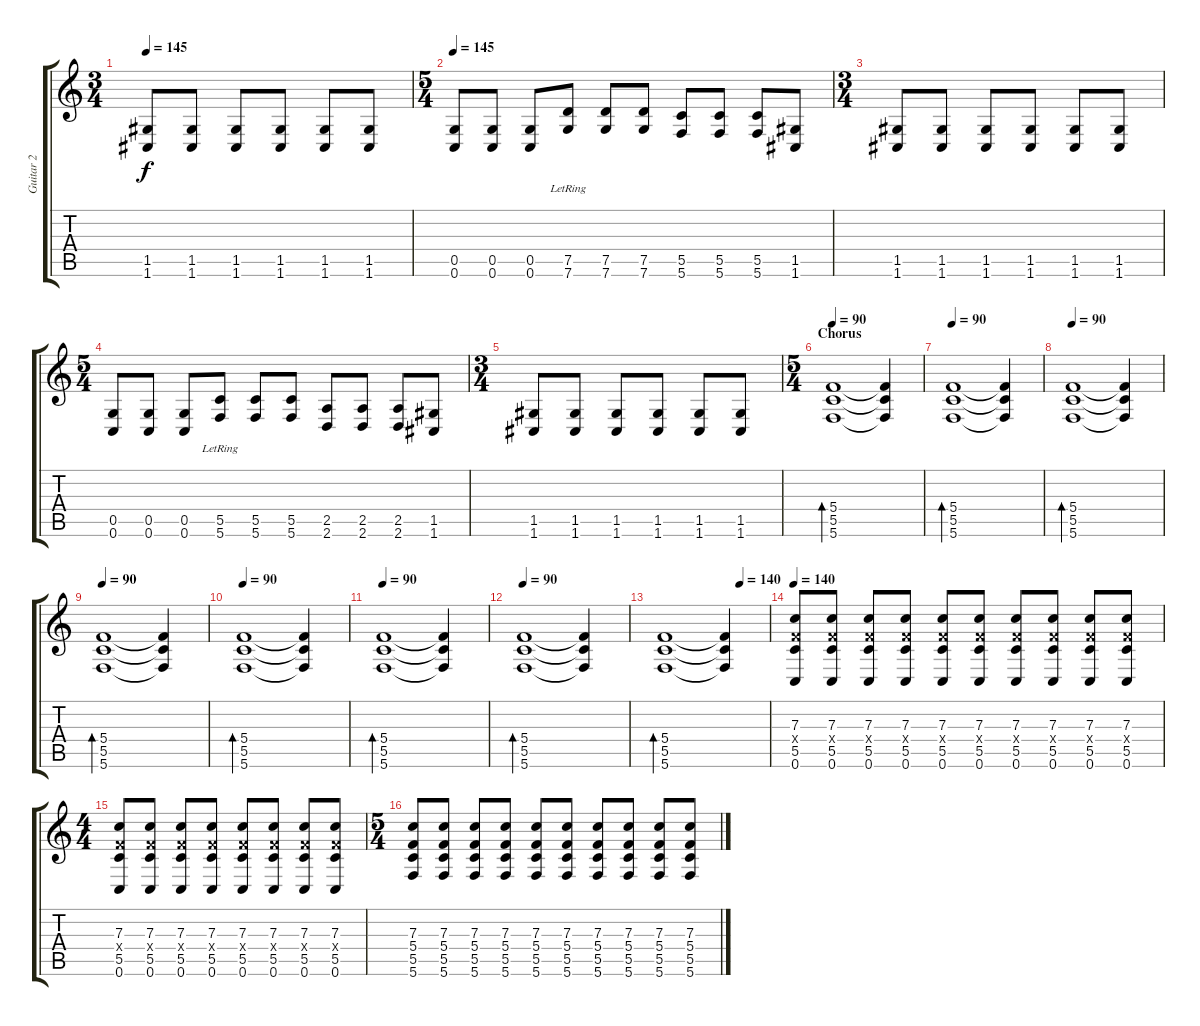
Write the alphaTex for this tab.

\track ("Guitar 2" "Guitar 2") {instrument electricguitarjazz}
\staff {score tabs}
\tuning (D4 A3 F3 C3 G2 C2) {hide}
\ts (3 4)
\tempo 145
\clef g2
\ks c
(1.5 1.6).8{dy f} (1.5 1.6).8 (1.5 1.6).8 (1.5 1.6).8 (1.5 1.6).8 (1.5 1.6).8 |
\ts (5 4)
\tempo 145
(0.5 0.6).8 (0.5 0.6).8 (0.5 0.6).8 (7.5{lr} 7.6).8 (7.5 7.6).8 (7.5 7.6).8 (5.5 5.6).8 (5.5 5.6).8 (5.5 5.6).8 (1.5 1.6).8 |
\ts (3 4)
(1.5 1.6).8 (1.5 1.6).8 (1.5 1.6).8 (1.5 1.6).8 (1.5 1.6).8 (1.5 1.6).8 |
\ts (5 4)
(0.5 0.6).8 (0.5 0.6).8 (0.5 0.6).8 (5.5{lr} 5.6).8 (5.5 5.6).8 (5.5 5.6).8 (2.5 2.6).8 (2.5 2.6).8 (2.5 2.6).8 (1.5 1.6).8 |
\ts (3 4)
(1.5 1.6).8 (1.5 1.6).8 (1.5 1.6).8 (1.5 1.6).8 (1.5 1.6).8 (1.5 1.6).8 |
\ts (5 4)
\section ("" "Chorus")
\tempo 90
(5.4 5.5 5.6).1{bd 240 instrument electricguitarjazz} (5.4{t} 5.5{t} 5.6{t}).4 |
\tempo 90
(5.4 5.5 5.6).1{bd 240} (5.4{t} 5.5{t} 5.6{t}).4 |
\tempo 90
(5.4 5.5 5.6).1{bd 240} (5.4{t} 5.5{t} 5.6{t}).4 |
\tempo 90
(5.4 5.5 5.6).1{bd 240} (5.4{t} 5.5{t} 5.6{t}).4 |
\tempo 90
(5.4 5.5 5.6).1{bd 240} (5.4{t} 5.5{t} 5.6{t}).4 |
\tempo 90
(5.4 5.5 5.6).1{bd 240} (5.4{t} 5.5{t} 5.6{t}).4 |
\tempo 90
(5.4 5.5 5.6).1{bd 240} (5.4{t} 5.5{t} 5.6{t}).4 |
\tempo (140 0.725)
(5.4 5.5 5.6).1{bd 240} (5.4{t} 5.5{t} 5.6{t}).4 |
\tempo 140
(7.3 5.4{x} 5.5 0.6).8{instrument distortionguitar} (7.3 5.4{x} 5.5 0.6).8 (7.3 5.4{x} 5.5 0.6).8 (7.3 5.4{x} 5.5 0.6).8 (7.3 5.4{x} 5.5 0.6).8 (7.3 5.4{x} 5.5 0.6).8 (7.3 5.4{x} 5.5 0.6).8 (7.3 5.4{x} 5.5 0.6).8 (7.3 5.4{x} 5.5 0.6).8 (7.3 5.4{x} 5.5 0.6).8 |
\ts (4 4)
(7.3 5.4{x} 5.5 0.6).8 (7.3 5.4{x} 5.5 0.6).8 (7.3 5.4{x} 5.5 0.6).8 (7.3 5.4{x} 5.5 0.6).8 (7.3 5.4{x} 5.5 0.6).8 (7.3 5.4{x} 5.5 0.6).8 (7.3 5.4{x} 5.5 0.6).8 (7.3 5.4{x} 5.5 0.6).8 |
\ts (5 4)
(7.3 5.4 5.5 5.6).8 (7.3 5.4 5.5 5.6).8 (7.3 5.4 5.5 5.6).8 (7.3 5.4 5.5 5.6).8 (7.3 5.4 5.5 5.6).8 (7.3 5.4 5.5 5.6).8 (7.3 5.4 5.5 5.6).8 (7.3 5.4 5.5 5.6).8 (7.3 5.4 5.5 5.6).8 (7.3 5.4 5.5 5.6).8
